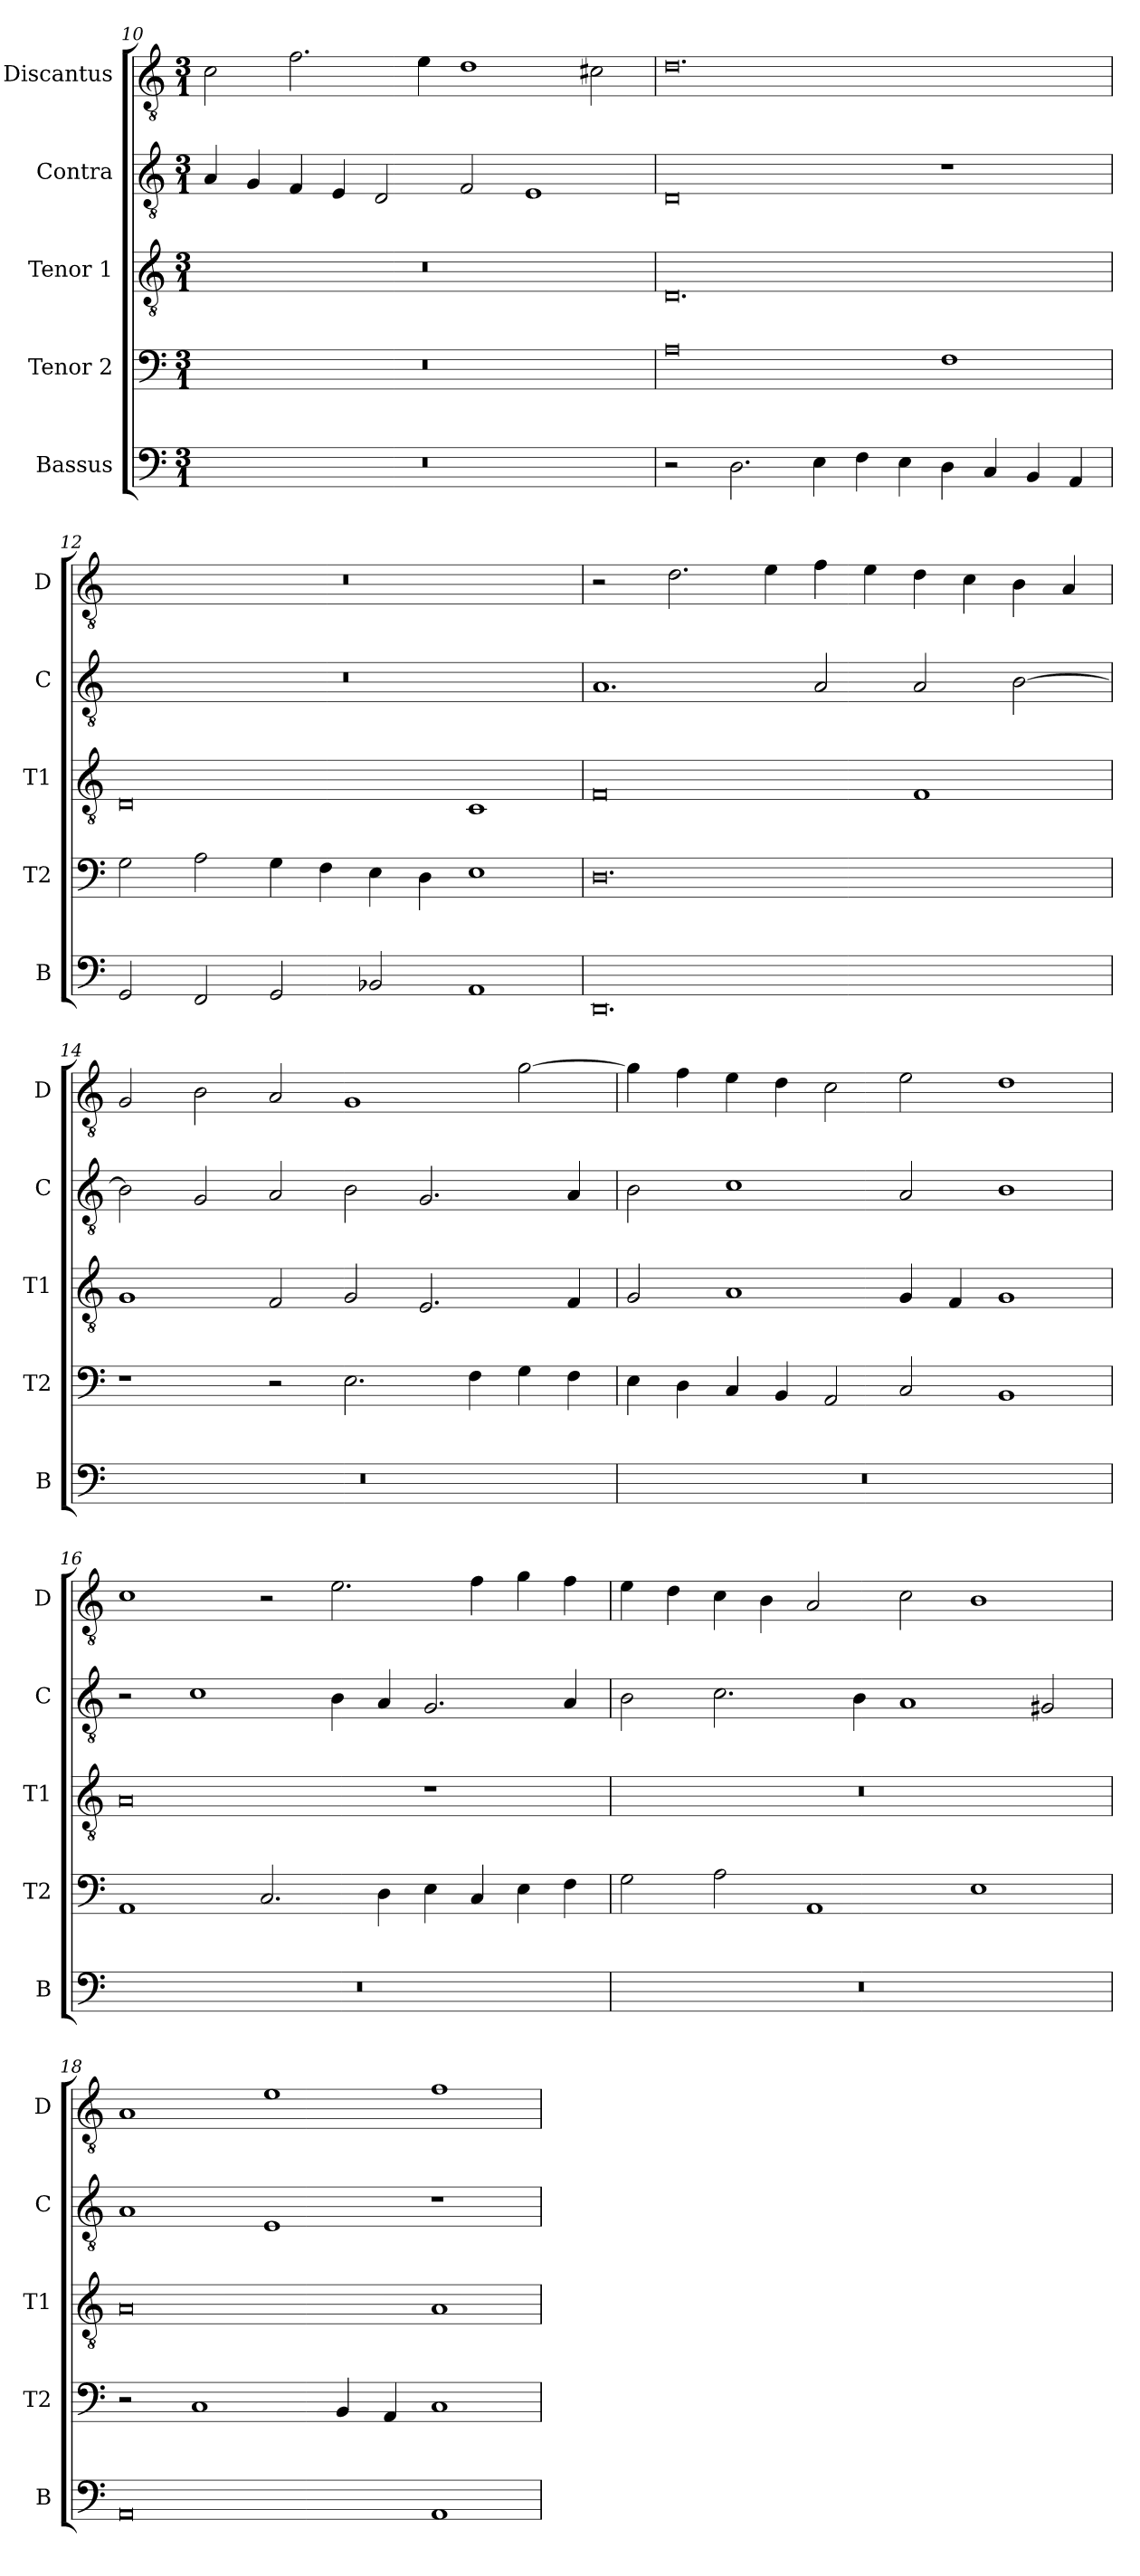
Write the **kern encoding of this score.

**kern	**kern	**kern	**kern	**kern
*part5	*part4	*part3	*part2	*part1
*staff5	*staff4	*staff3	*staff2	*staff1
*I"Bassus	*I"Tenor 2	*I"Tenor 1	*I"Contra	*I"Discantus
*I'B	*I'T2	*I'T1	*I'C	*I'D
*clefF4	*clefF4	*clefGv2	*clefGv2	*clefGv2
*k[]	*k[]	*k[]	*k[]	*k[]
*a:	*a:	*a:	*a:	*a:
*M3/1	*M3/1	*M3/1	*M3/1	*M3/1
=10	=10	=10	=10	=10
0.r	0.r	0.r	4A	2c
.	.	.	4G	.
.	.	.	4F	2.f
.	.	.	4E	.
.	.	.	2D	.
.	.	.	.	4e
.	.	.	2F	1d
.	.	.	1E	.
.	.	.	.	2c#X
=11	=11	=11	=11	=11
2r	0A	0.D	0D	0.d
2.D	.	.	.	.
4E	.	.	.	.
4F	.	.	.	.
4E	.	.	.	.
4D	1F	.	1r	.
4C	.	.	.	.
4BB	.	.	.	.
4AA	.	.	.	.
=12	=12	=12	=12	=12
2GG	2G	0D	0.r	0.r
2FF	2A	.	.	.
2GG	4G	.	.	.
.	4F	.	.	.
2BB-X	4E	.	.	.
.	4D	.	.	.
1AA	1E	1C	.	.
=13	=13	=13	=13	=13
0.DD	0.D	0F	1.A	2r
.	.	.	.	2.d
.	.	.	.	4e
.	.	.	2A	4f
.	.	.	.	4e
.	.	1F	2A	4d
.	.	.	.	4c
.	.	.	[2B	4B
.	.	.	.	4A
=14	=14	=14	=14	=14
0.r	1r	1G	2B]	2G
.	.	.	2G	2B
.	2r	2F	2A	2A
.	2.E	2G	2B	1G
.	.	2.E	2.G	.
.	4F	.	.	.
.	4G	.	.	[2g
.	4F	4F	4A	.
=15	=15	=15	=15	=15
0.r	4E	2G	2B	4g]
.	4D	.	.	4f
.	4C	1A	1c	4e
.	4BB	.	.	4d
.	2AA	.	.	2c
.	2C	4G	2A	2e
.	.	4F	.	.
.	1BB	1G	1B	1d
=16	=16	=16	=16	=16
0.r	1AA	0A	2r	1c
.	.	.	1c	.
.	2.C	.	.	2r
.	.	.	4B	2.e
.	4D	.	4A	.
.	4E	1r	2.G	.
.	4C	.	.	4f
.	4E	.	.	4g
.	4F	.	4A	4f
=17	=17	=17	=17	=17
0.r	2G	0.r	2B	4e
.	.	.	.	4d
.	2A	.	2.c	4c
.	.	.	.	4B
.	1AA	.	.	2A
.	.	.	4B	.
.	.	.	1A	2c
.	1E	.	.	1B
.	.	.	2G#X	.
=18	=18	=18	=18	=18
0AA	2r	0A	1A	1A
.	1C	.	.	.
.	.	.	1E	1e
.	4BB	.	.	.
.	4AA	.	.	.
1AA	1C	1A	1r	1f
=	=	=	=	=
*-	*-	*-	*-	*-
